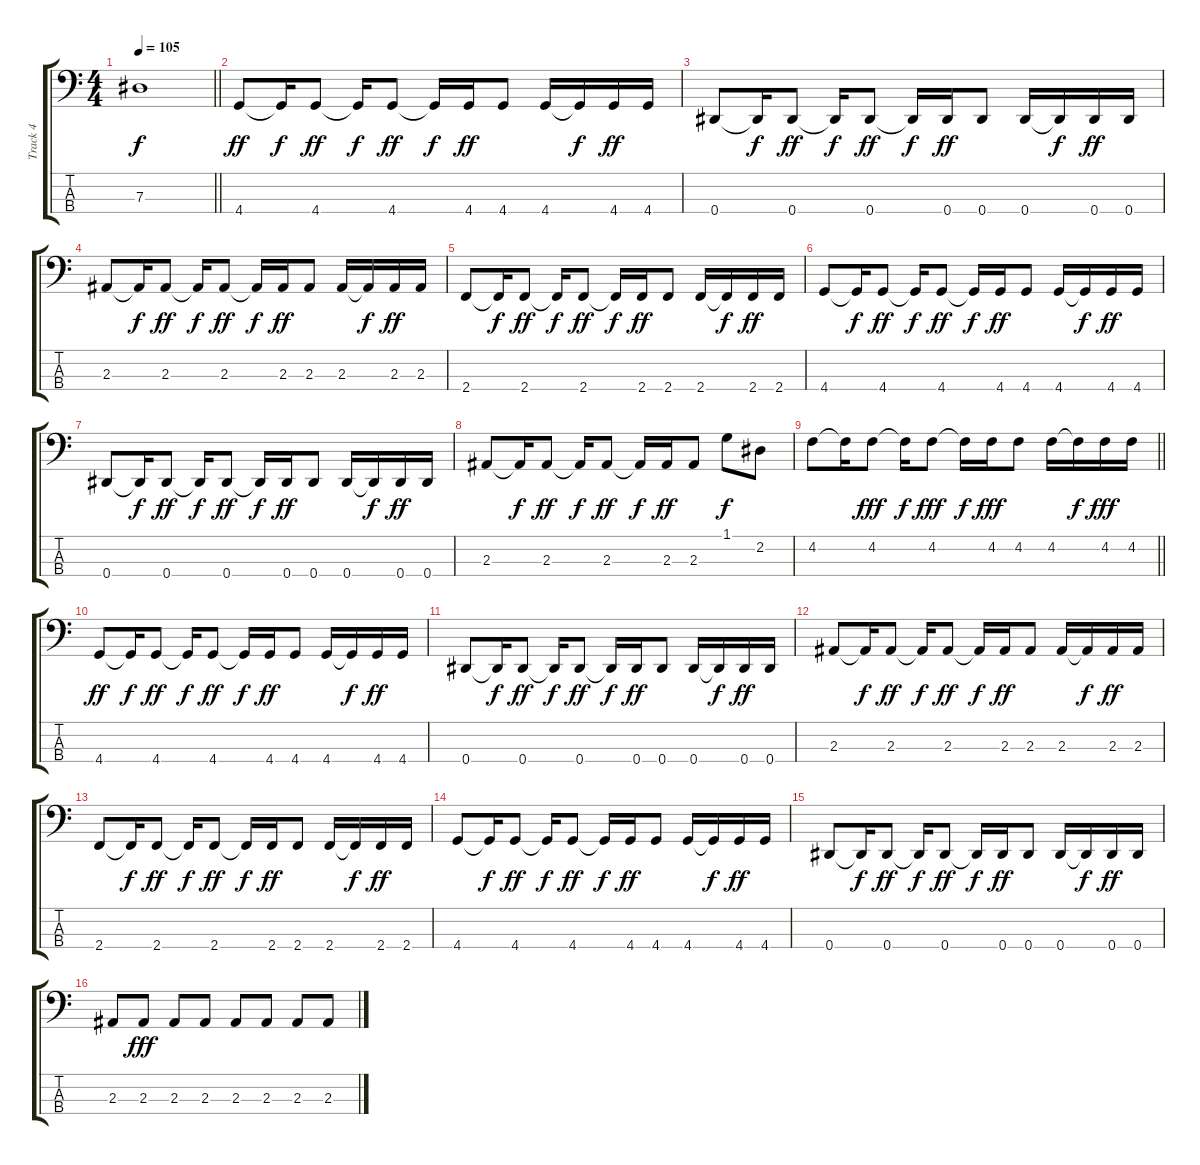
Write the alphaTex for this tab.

\track ("Track 4" "Track 4") {instrument electricbassfinger}
\staff {score tabs}
\tuning (Gb2 Db2 Ab1 Eb1) {hide}
\ts (4 4)
\tempo 105
\clef f4
\barLineRight lightlight
\ks c
7.3{t}.1{dy f} |
4.4.8{dy ff} 4.4{t}.16{dy f} 4.4.8{dy ff} 4.4{t}.16{dy f} 4.4.8{dy ff} 4.4{t}.16{dy f} 4.4.16{dy ff} 4.4.8 4.4.16 4.4{t}.16{dy f} 4.4.16{dy ff} 4.4.16 |
0.4.8 0.4{t}.16{dy f} 0.4.8{dy ff} 0.4{t}.16{dy f} 0.4.8{dy ff} 0.4{t}.16{dy f} 0.4.16{dy ff} 0.4.8 0.4.16 0.4{t}.16{dy f} 0.4.16{dy ff} 0.4.16 |
2.3.8 2.3{t}.16{dy f} 2.3.8{dy ff} 2.3{t}.16{dy f} 2.3.8{dy ff} 2.3{t}.16{dy f} 2.3.16{dy ff} 2.3.8 2.3.16 2.3{t}.16{dy f} 2.3.16{dy ff} 2.3.16 |
2.4.8 2.4{t}.16{dy f} 2.4.8{dy ff} 2.4{t}.16{dy f} 2.4.8{dy ff} 2.4{t}.16{dy f} 2.4.16{dy ff} 2.4.8 2.4.16 2.4{t}.16{dy f} 2.4.16{dy ff} 2.4.16 |
4.4.8 4.4{t}.16{dy f} 4.4.8{dy ff} 4.4{t}.16{dy f} 4.4.8{dy ff} 4.4{t}.16{dy f} 4.4.16{dy ff} 4.4.8 4.4.16 4.4{t}.16{dy f} 4.4.16{dy ff} 4.4.16 |
0.4.8 0.4{t}.16{dy f} 0.4.8{dy ff} 0.4{t}.16{dy f} 0.4.8{dy ff} 0.4{t}.16{dy f} 0.4.16{dy ff} 0.4.8 0.4.16 0.4{t}.16{dy f} 0.4.16{dy ff} 0.4.16 |
2.3.8 2.3{t}.16{dy f} 2.3.8{dy ff} 2.3{t}.16{dy f} 2.3.8{dy ff} 2.3{t}.16{dy f} 2.3.16{dy ff} 2.3.8 1.1.8{dy f} 2.2.8 |
\barLineRight lightlight
4.2.8 4.2{t}.16 4.2.8{dy fff} 4.2{t}.16{dy f} 4.2.8{dy fff} 4.2{t}.16{dy f} 4.2.16{dy fff} 4.2.8 4.2.16 4.2{t}.16{dy f} 4.2.16{dy fff} 4.2.16 |
4.4.8{dy ff} 4.4{t}.16{dy f} 4.4.8{dy ff} 4.4{t}.16{dy f} 4.4.8{dy ff} 4.4{t}.16{dy f} 4.4.16{dy ff} 4.4.8 4.4.16 4.4{t}.16{dy f} 4.4.16{dy ff} 4.4.16 |
0.4.8 0.4{t}.16{dy f} 0.4.8{dy ff} 0.4{t}.16{dy f} 0.4.8{dy ff} 0.4{t}.16{dy f} 0.4.16{dy ff} 0.4.8 0.4.16 0.4{t}.16{dy f} 0.4.16{dy ff} 0.4.16 |
2.3.8 2.3{t}.16{dy f} 2.3.8{dy ff} 2.3{t}.16{dy f} 2.3.8{dy ff} 2.3{t}.16{dy f} 2.3.16{dy ff} 2.3.8 2.3.16 2.3{t}.16{dy f} 2.3.16{dy ff} 2.3.16 |
2.4.8 2.4{t}.16{dy f} 2.4.8{dy ff} 2.4{t}.16{dy f} 2.4.8{dy ff} 2.4{t}.16{dy f} 2.4.16{dy ff} 2.4.8 2.4.16 2.4{t}.16{dy f} 2.4.16{dy ff} 2.4.16 |
4.4.8 4.4{t}.16{dy f} 4.4.8{dy ff} 4.4{t}.16{dy f} 4.4.8{dy ff} 4.4{t}.16{dy f} 4.4.16{dy ff} 4.4.8 4.4.16 4.4{t}.16{dy f} 4.4.16{dy ff} 4.4.16 |
0.4.8 0.4{t}.16{dy f} 0.4.8{dy ff} 0.4{t}.16{dy f} 0.4.8{dy ff} 0.4{t}.16{dy f} 0.4.16{dy ff} 0.4.8 0.4.16 0.4{t}.16{dy f} 0.4.16{dy ff} 0.4.16 |
2.3.8 2.3.8{dy fff} 2.3.8 2.3.8 2.3.8 2.3.8 2.3.8 2.3{sl}.8
